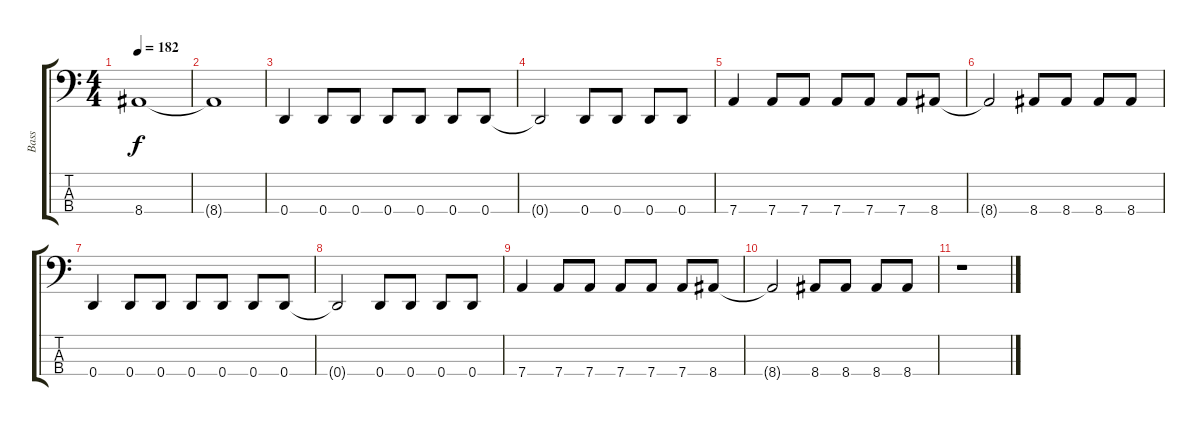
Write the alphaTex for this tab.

\track ("Bass" "Bass") {instrument electricbassfinger}
\staff {score tabs}
\tuning (G2 D2 A1 D1) {hide}
\ts (4 4)
\tempo 182
\clef f4
\ks c
8.4.1{dy f} |
8.4{t}.1 |
0.4.4 0.4.8 0.4.8 0.4.8 0.4.8 0.4.8 0.4.8 |
0.4{t}.2 0.4.8 0.4.8 0.4.8 0.4.8 |
7.4.4 7.4.8 7.4.8 7.4.8 7.4.8 7.4.8 8.4.8 |
8.4{t}.2 8.4.8 8.4.8 8.4.8 8.4.8 |
0.4.4 0.4.8 0.4.8 0.4.8 0.4.8 0.4.8 0.4.8 |
0.4{t}.2 0.4.8 0.4.8 0.4.8 0.4.8 |
7.4.4 7.4.8 7.4.8 7.4.8 7.4.8 7.4.8 8.4.8 |
8.4{t}.2 8.4.8 8.4.8 8.4.8 8.4.8 |
r.1
